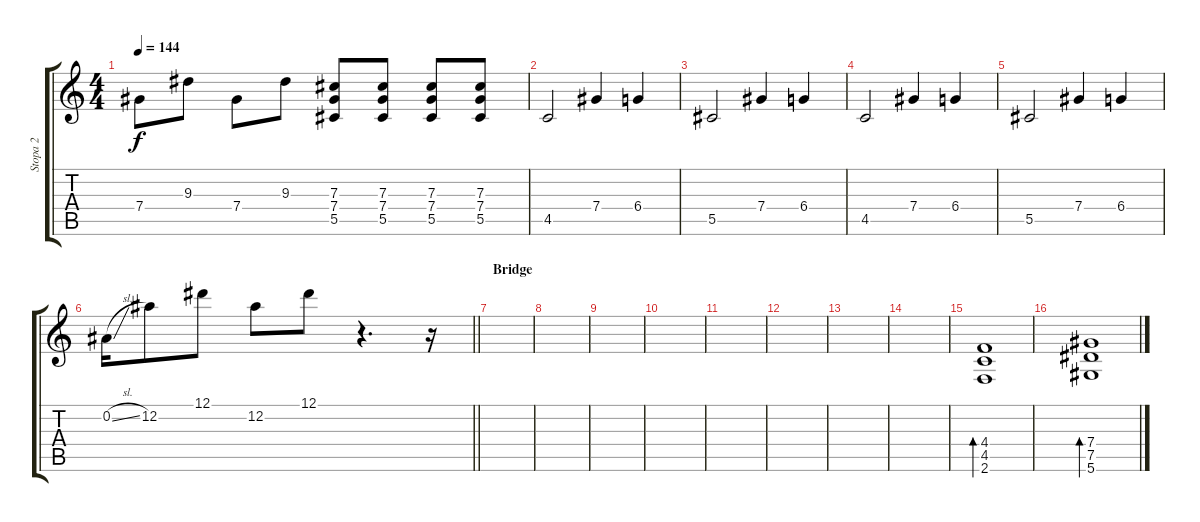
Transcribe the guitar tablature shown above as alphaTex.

\track ("Stopa 2" "Stopa 2") {instrument overdrivenguitar}
\staff {score tabs}
\tuning (Eb4 Bb3 Gb3 Db3 Ab2 Eb2) {hide}
\ts (4 4)
\tempo 144
\clef g2
\ks c
7.4.8{dy f} 9.3.8 7.4.8 9.3.8 (7.3 7.4 5.5).8 (7.3 7.4 5.5).8 (7.3 7.4 5.5).8 (7.3 7.4 5.5).8 |
4.5.2 7.4.4 6.4.4 |
5.5.2 7.4.4 6.4.4 |
4.5.2 7.4.4 6.4.4 |
5.5.2 7.4.4 6.4.4 |
\barLineRight lightlight
0.2{sl}.16 12.2.8 12.1.8 12.2.8 12.1.8 r.4{d} r.16 |
\section ("" "Bridge")
|
|
|
|
|
|
|
|
(4.4 4.5 2.6).1{bd 120} |
(7.4 7.5 5.6).1{bd 120}
